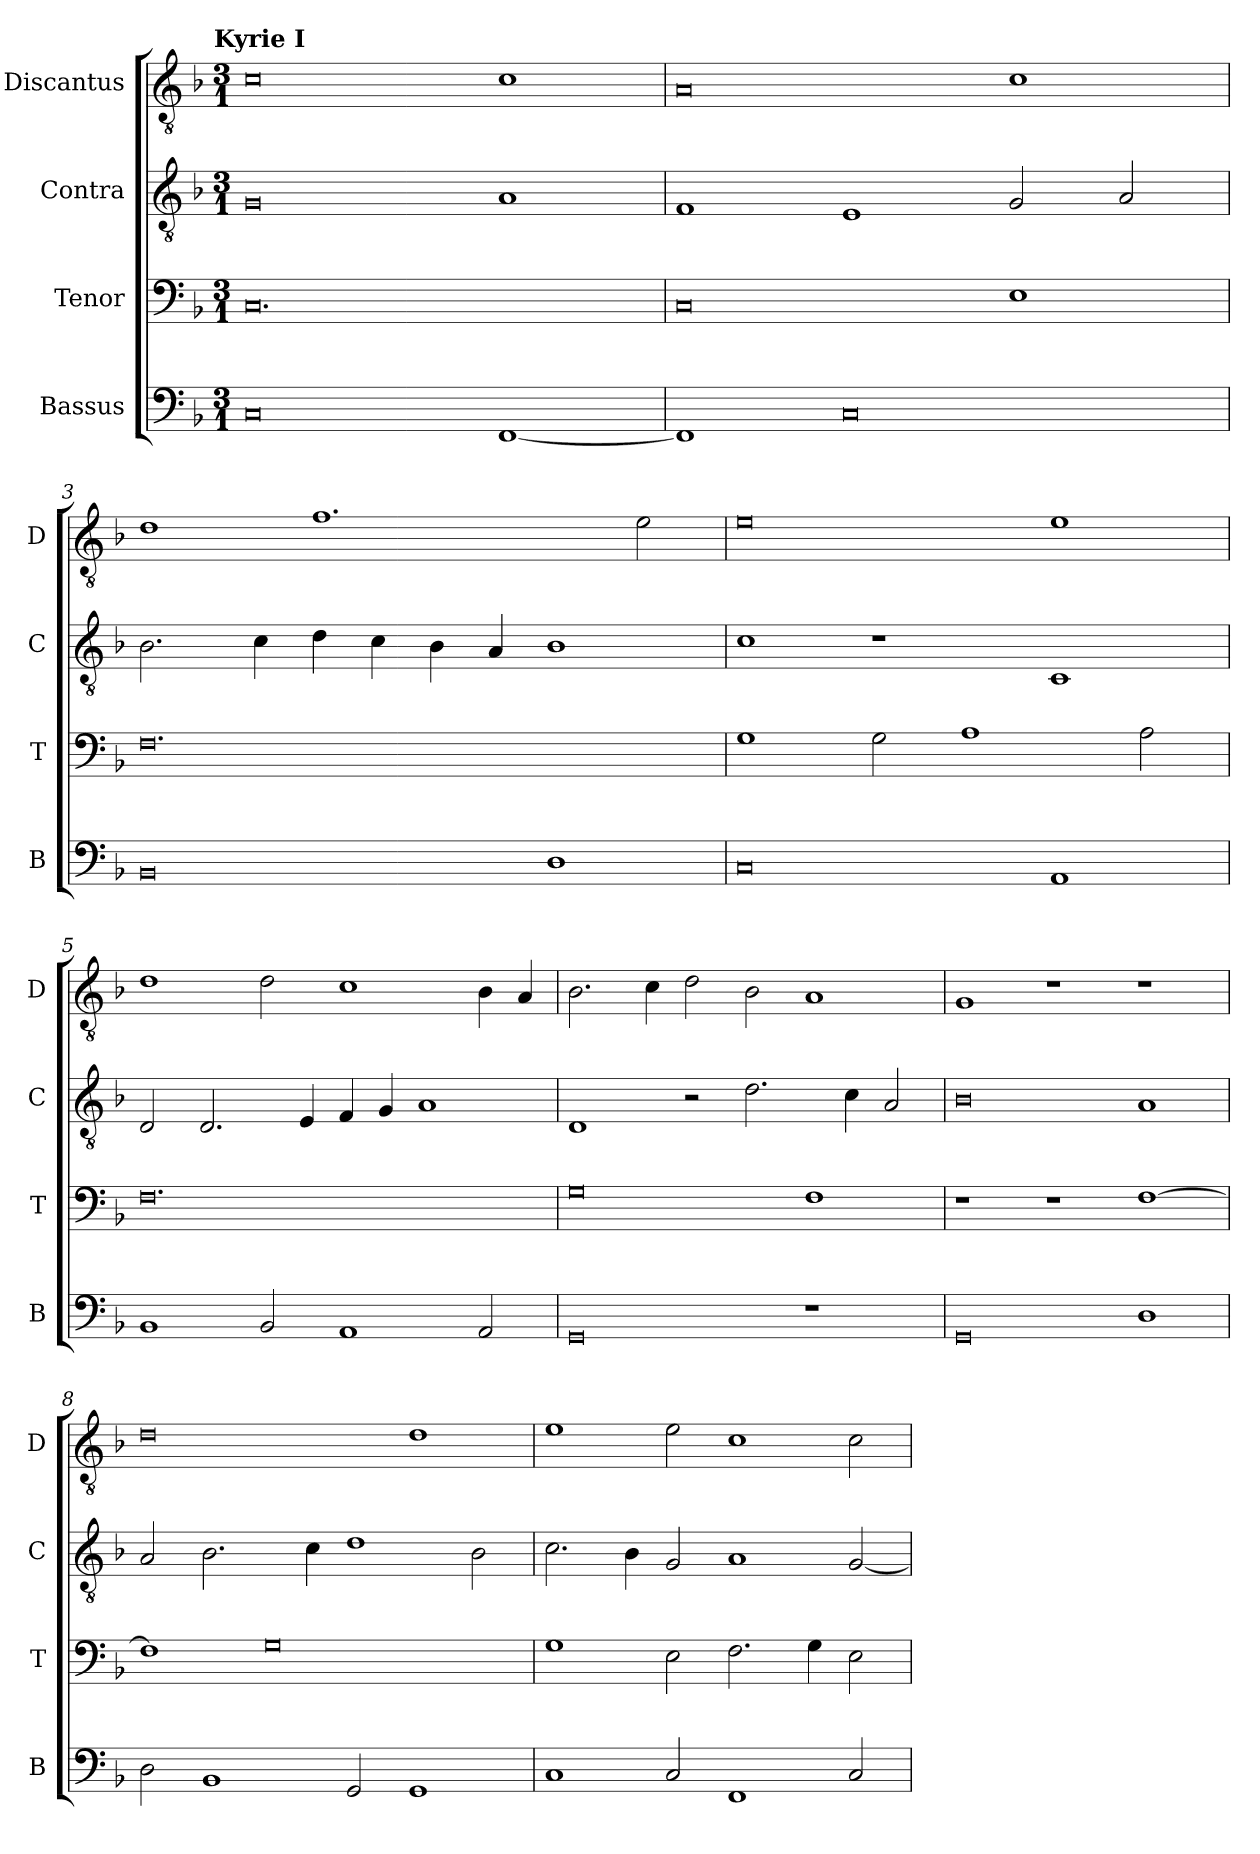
**kern	**kern	**kern	**kern
*part4	*part3	*part2	*part1
*staff4	*staff3	*staff2	*staff1
*I"Bassus	*I"Tenor	*I"Contra	*I"Discantus
*I'B	*I'T	*I'C	*I'D
*clefF4	*clefF4	*clefGv2	*clefGv2
*k[b-]	*k[b-]	*k[b-]	*k[b-]
!!LO:TX:omd:t=Kyrie I
*M3/1	*M3/1	*M3/1	*M3/1
=1	=1	=1	=1
0C	0.C	0G	0c
[1FF	.	1A	1c
=2	=2	=2	=2
1FF]	0C	1F	0A
0C	.	1E	.
.	1E	2G/	1c
.	.	2A/	.
=3	=3	=3	=3
0BB-	0.F	2.B-\	1d
.	.	4c\	.
.	.	4d\	1.f
.	.	4c\	.
.	.	4B-\	.
.	.	4A/	.
1D	.	1B-	.
.	.	.	2e\
=4	=4	=4	=4
0C	1G	1c	0e
.	2G\	1r	.
.	1A	.	.
1AA	.	1C	1e
.	2A\	.	.
=5	=5	=5	=5
1BB-	0.F	2D/	1d
.	.	2.D/	.
2BB-/	.	.	2d\
.	.	4E/	.
1AA	.	4F/	1c
.	.	4G/	.
.	.	1A	.
2AA/	.	.	4B-\
.	.	.	4A/
=6	=6	=6	=6
0GG	0G	1D	2.B-\
.	.	.	4c\
.	.	2r	2d\
.	.	2.d\	2B-\
1r	1F	.	1A
.	.	4c\	.
.	.	2A/	.
=7	=7	=7	=7
0GG	1r	0B-	1G
.	1r	.	1r
1D	[1F	1A	1r
=8	=8	=8	=8
2D\	1F]	2A/	0d
1BB-	.	2.B-\	.
.	0G	.	.
.	.	4c\	.
2GG/	.	1d	.
1GG	.	.	1d
.	.	2B-\	.
=9	=9	=9	=9
1C	1G	2.c\	1e
.	.	4B-\	.
2C/	2E\	2G/	2e\
1FF	2.F\	1A	1c
.	4G\	.	.
2C/	2E\	[2G/	2c\
=	=	=	=
*-	*-	*-	*-
